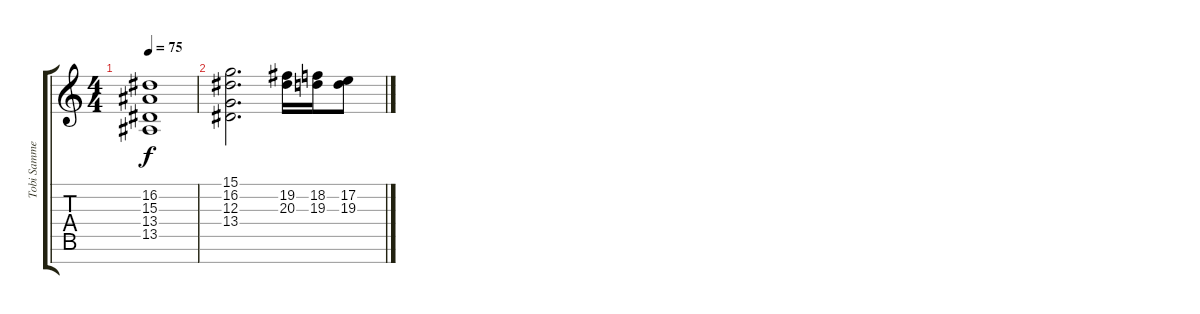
\track ("Tobi Sammet - Strings" "Tobi Samme") {instrument stringensemble1}
\staff {score tabs}
\tuning (E4 B3 G3 D3 A2 E2 B1) {hide}
\ts (4 4)
\tempo 75
\clef g2
\ks c
(16.2 15.3 13.4 13.5).1{dy f} |
(15.1 16.2 12.3 13.4).2{d} (19.2 20.3).16 (18.2 19.3).16 (17.2 19.3).8
